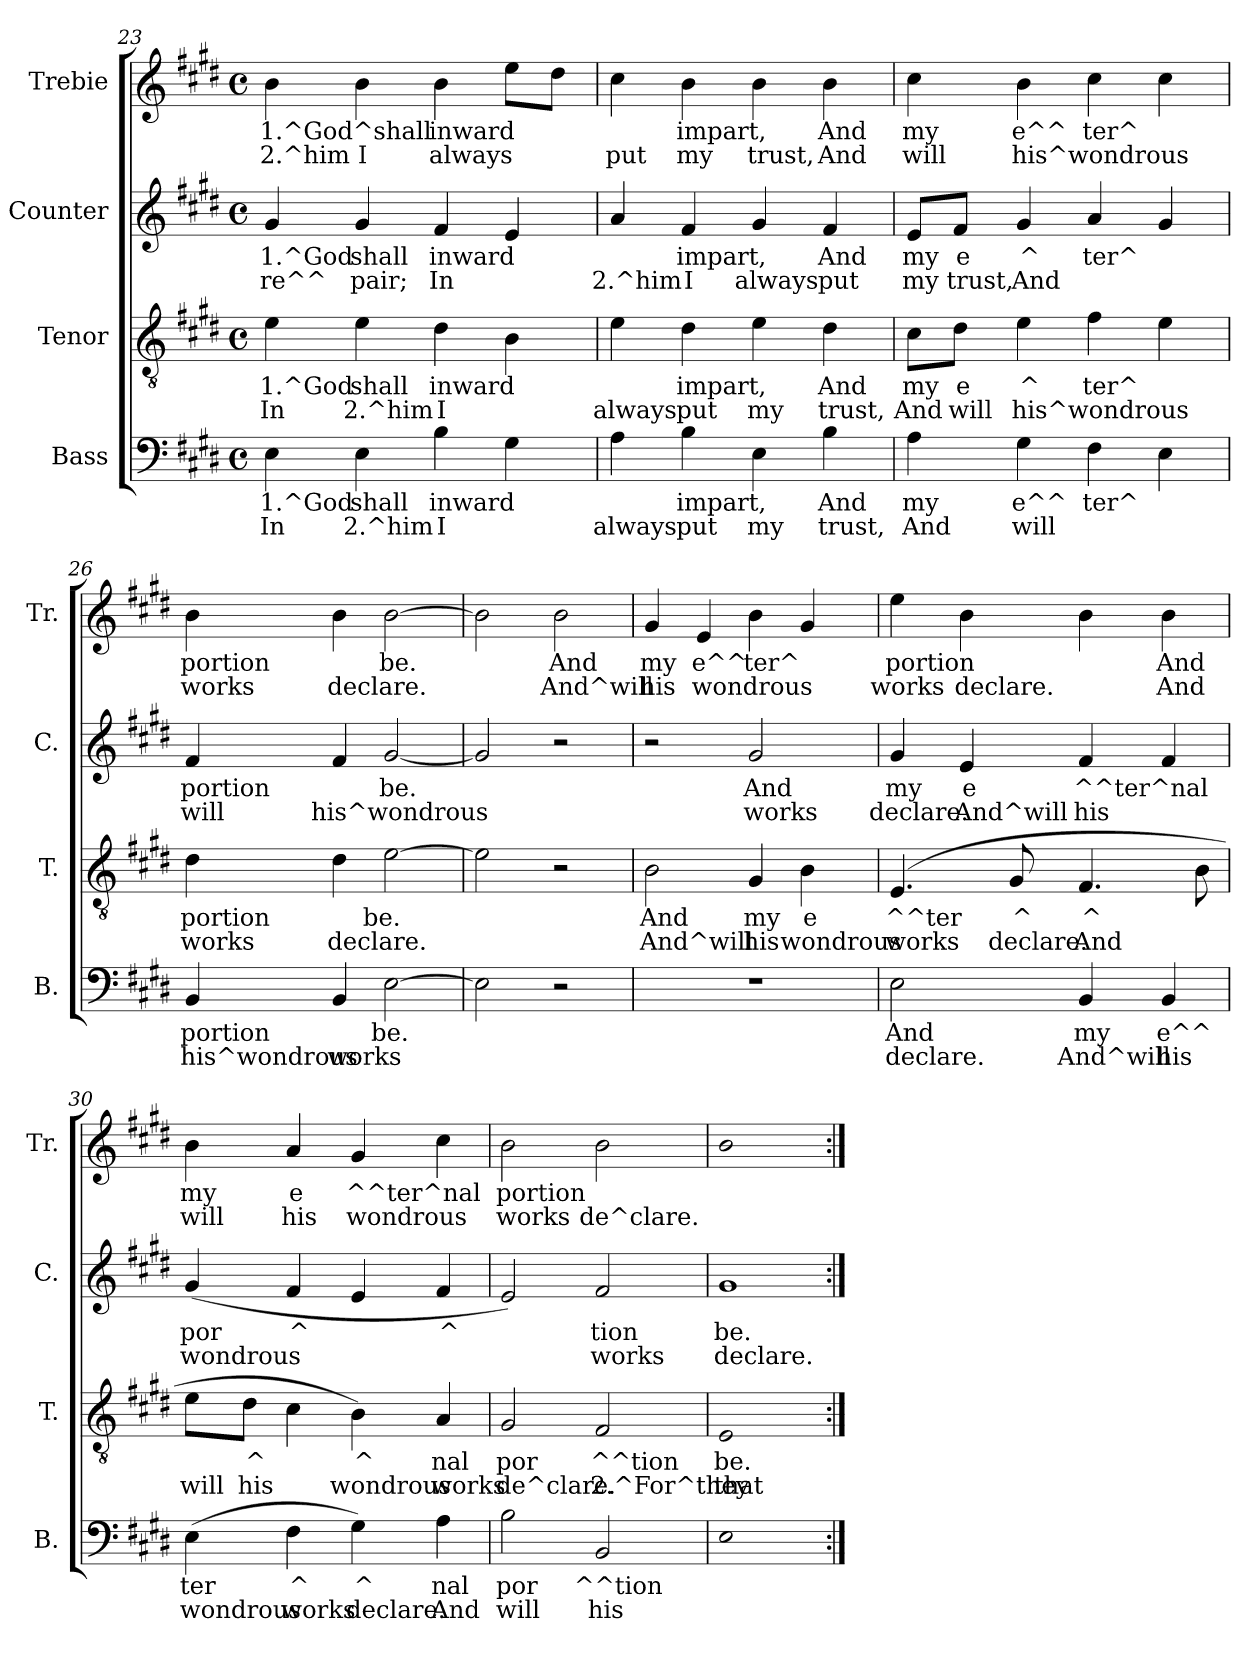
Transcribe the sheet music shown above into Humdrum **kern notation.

**kern	**text	**text	**kern	**text	**text	**kern	**text	**text	**kern	**text	**text
*part4	*part4	*part4	*part3	*part3	*part3	*part2	*part2	*part2	*part1	*part1	*part1
*staff4	*staff4	*staff4	*staff3	*staff3	*staff3	*staff2	*staff2	*staff2	*staff1	*staff1	*staff1
*I"Bass	*	*	*I"Tenor	*	*	*I"Counter	*	*	*I"Trebie	*	*
*I'B.	*	*	*I'T.	*	*	*I'C.	*	*	*I'Tr.	*	*
!!LO:PB:g=z
*clefF4	*	*	*clefGv2	*	*	*clefG2	*	*	*clefG2	*	*
*k[f#c#g#d#]	*	*	*k[f#c#g#d#]	*	*	*k[f#c#g#d#]	*	*	*k[f#c#g#d#]	*	*
*E:	*	*	*E:	*	*	*E:	*	*	*E:	*	*
*M4/4	*	*	*M4/4	*	*	*M4/4	*	*	*M4/4	*	*
*met(c)	*	*	*met(c)	*	*	*met(c)	*	*	*met(c)	*	*
=23	=23	=23	=23	=23	=23	=23	=23	=23	=23	=23	=23
!LO:N:head=solid	!LO:LY:b:rj	!LO:LY:b:rj	!LO:N:head=solid	!LO:LY:b:rj	!LO:LY:b:rj	!	!LO:LY:b:rj	!LO:LY:b:rj	!LO:N:head=solid	!LO:LY:b:rj	!LO:LY:b:rj
4E\	1.^God	In	4e\	1.^God	In	4g#/	1.^God	re^^	4b\	1.^God^shall	2.^him
!LO:N:head=solid	!LO:LY:b:rj	!LO:LY:b:rj	!LO:N:head=solid	!LO:LY:b:rj	!LO:LY:b:rj	!	!LO:LY:b:rj	!LO:LY:b:rj	!LO:N:head=solid	!	!LO:LY:b:rj
4E\	shall	2.^him	4e\	shall	2.^him	4g#/	shall	pair;	4b\	.	I
!	!LO:LY:b:rj	!LO:LY:b:rj	!LO:N:head=solid	!LO:LY:b:rj	!LO:LY:b:rj	!LO:N:head=solid	!LO:LY:b:rj	!LO:LY:b:rj	!LO:N:head=solid	!LO:LY:b:rj	!LO:LY:b:rj
4B\	inward	I	4d#\	inward	I	4f#/	inward	In	4b\	inward	always
!LO:N:head=solid	!	!	!LO:N:head=solid	!	!	!LO:N:head=solid	!	!	!LO:N:head=solid	!	!
4G#\	.	.	4B\	.	.	4e/	.	.	8ee\L	.	.
!	!	!	!	!	!	!	!	!	!LO:N:head=solid	!	!
.	.	.	.	.	.	.	.	.	8dd#\J	.	.
=24	=24	=24	=24	=24	=24	=24	=24	=24	=24	=24	=24
!LO:N:head=solid	!	!LO:LY:b:rj	!LO:N:head=solid	!	!LO:LY:b:rj	!LO:N:head=solid	!	!LO:LY:b:rj	!LO:N:head=solid	!	!LO:LY:b:rj
4A\	.	always	4e\	.	always	4a/	.	2.^him	4cc#\	.	put
!	!LO:LY:b:rj	!LO:LY:b:rj	!LO:N:head=solid	!LO:LY:b:rj	!LO:LY:b:rj	!LO:N:head=solid	!LO:LY:b:rj	!LO:LY:b:rj	!LO:N:head=solid	!LO:LY:b:rj	!LO:LY:b:rj
4B\	impart,	put	4d#\	impart,	put	4f#/	impart,	I	4b\	impart,	my
!LO:N:head=solid	!	!LO:LY:b:rj	!LO:N:head=solid	!	!LO:LY:b:rj	!	!	!LO:LY:b:rj	!LO:N:head=solid	!	!LO:LY:b:rj
4E\	.	my	4e\	.	my	4g#/	.	always	4b\	.	trust,
!	!LO:LY:b:rj	!LO:LY:b:rj	!LO:N:head=solid	!LO:LY:b:rj	!LO:LY:b:rj	!LO:N:head=solid	!LO:LY:b:rj	!LO:LY:b:rj	!LO:N:head=solid	!LO:LY:b:rj	!LO:LY:b:rj
4B\	And	trust,	4d#\	And	trust,	4f#/	And	put	4b\	And	And
=25	=25	=25	=25	=25	=25	=25	=25	=25	=25	=25	=25
!LO:N:head=solid	!LO:LY:b:rj	!LO:LY:b:rj	!LO:N:head=solid	!LO:LY:b:rj	!LO:LY:b:rj	!LO:N:head=solid	!LO:LY:b:rj	!LO:LY:b:rj	!LO:N:head=solid	!LO:LY:b:rj	!LO:LY:b:rj
4A\	my	And	8c#\L	my	And	8e/L	my	my	4cc#\	my	will
!	!	!	!LO:N:head=solid	!LO:LY:b:rj	!LO:LY:b:rj	!LO:N:head=solid	!LO:LY:b:rj	!LO:LY:b:rj	!	!	!
.	.	.	8d#\J	e	will	8f#/J	e	trust,	.	.	.
!LO:N:head=solid	!LO:LY:b:rj	!LO:LY:b:rj	!LO:N:head=solid	!LO:LY:b:rj	!LO:LY:b:rj	!	!LO:LY:b:rj	!LO:LY:b:rj	!LO:N:head=solid	!LO:LY:b:rj	!LO:LY:b:rj
4G#\	e^^	will	4e\	^	his^wondrous	4g#/	^	And	4b\	e^^	his^wondrous
!LO:N:head=solid	!LO:LY:b:rj	!	!LO:N:head=solid	!LO:LY:b:rj	!	!LO:N:head=solid	!LO:LY:b:rj	!	!LO:N:head=solid	!LO:LY:b:rj	!
4F#\	ter^	.	4f#\	ter^	.	4a/	ter^	.	4cc#\	ter^	.
!LO:N:head=solid	!	!	!LO:N:head=solid	!	!	!	!	!	!LO:N:head=solid	!	!
4E\	.	.	4e\	.	.	4g#/	.	.	4cc#\	.	.
=26	=26	=26	=26	=26	=26	=26	=26	=26	=26	=26	=26
!	!LO:LY:b:rj	!LO:LY:b:rj	!LO:N:head=solid	!LO:LY:b:rj	!LO:LY:b:rj	!LO:N:head=solid	!LO:LY:b:rj	!LO:LY:b:rj	!LO:N:head=solid	!LO:LY:b:rj	!LO:LY:b:rj
4BB/	portion	his^wondrous	4d#\	portion	works	4f#/	portion	will	4b\	portion	works
!	!	!LO:LY:b:rj	!LO:N:head=solid	!	!LO:LY:b:rj	!LO:N:head=solid	!	!LO:LY:b:rj	!LO:N:head=solid	!	!LO:LY:b:rj
4BB/	.	works	4d#\	.	declare.	4f#/	.	his^wondrous	4b\	.	declare.
!LO:N:head=open	!LO:LY:b:rj	!	!LO:N:head=open	!LO:LY:b:rj	!	!	!LO:LY:b:rj	!	!LO:N:head=open	!LO:LY:b:rj	!
[>2E\	be.	.	[>2e\	be.	.	[<2g#/	be.	.	[>2b\	be.	.
=27	=27	=27	=27	=27	=27	=27	=27	=27	=27	=27	=27
!LO:N:head=open	!	!	!LO:N:head=open	!	!	!	!	!	!LO:N:head=open	!	!
2E\]	.	.	2e\]	.	.	2g#/]	.	.	2b\]	.	.
!	!	!	!	!	!	!	!	!	!LO:N:head=open	!LO:LY:b:rj	!LO:LY:b:rj
2r	.	.	2r	.	.	2r	.	.	2b\	And	And^will
=28	=28	=28	=28	=28	=28	=28	=28	=28	=28	=28	=28
!	!	!	!LO:N:head=open	!LO:LY:b:rj	!LO:LY:b:rj	!	!	!	!	!LO:LY:b:rj	!LO:LY:b:rj
1r	.	.	2B\	And	And^will	2r	.	.	4g#/	my	his
!	!	!	!	!	!	!	!	!	!LO:N:head=solid	!LO:LY:b:rj	!LO:LY:b:rj
.	.	.	.	.	.	.	.	.	4e/	e^^	wondrous
!	!	!	!	!LO:LY:b:rj	!LO:LY:b:rj	!	!LO:LY:b:rj	!LO:LY:b:rj	!LO:N:head=solid	!LO:LY:b:rj	!
.	.	.	4G#/	my	his	2g#/	And	works	4b\	ter^	.
!	!	!	!LO:N:head=solid	!LO:LY:b:rj	!LO:LY:b:rj	!	!	!	!	!	!
.	.	.	4B\	e	wondrous	.	.	.	4g#/	.	.
=29	=29	=29	=29	=29	=29	=29	=29	=29	=29	=29	=29
!LO:N:head=open	!LO:LY:b:rj	!LO:LY:b:rj	!LO:N:head=solid	!LO:LY:b:rj	!LO:LY:b:rj	!	!LO:LY:b:rj	!LO:LY:b:rj	!LO:N:head=solid	!LO:LY:b:rj	!LO:LY:b:rj
2E\	And	declare.	(4.E/	^^ter	works	4g#/	my	declare.	4ee\	portion	works
!	!	!	!	!	!	!LO:N:head=solid	!LO:LY:b:rj	!LO:LY:b:rj	!LO:N:head=solid	!	!LO:LY:b:rj
.	.	.	.	.	.	4e/	e	And^will	4b\	.	declare.
!	!	!	!	!LO:LY:b:rj	!LO:LY:b:rj	!	!	!	!	!	!
.	.	.	8G#/	^	declare.	.	.	.	.	.	.
!	!LO:LY:b:rj	!LO:LY:b:rj	!LO:N:head=solid	!LO:LY:b:rj	!LO:LY:b:rj	!LO:N:head=solid	!LO:LY:b:rj	!LO:LY:b:rj	!LO:N:head=solid	!	!
4BB/	my	And^will	4.F#/	^	And	4f#/	^^ter^nal	his	4b\	.	.
!	!LO:LY:b:rj	!LO:LY:b:rj	!	!	!	!LO:N:head=solid	!	!	!LO:N:head=solid	!LO:LY:b:rj	!LO:LY:b:rj
4BB/	e^^	his	.	.	.	4f#/	.	.	4b\	And	And
!	!	!	!LO:N:head=solid	!	!	!	!	!	!	!	!
.	.	.	8B\	.	.	.	.	.	.	.	.
=30	=30	=30	=30	=30	=30	=30	=30	=30	=30	=30	=30
!LO:N:head=solid	!LO:LY:b:rj	!LO:LY:b:rj	!LO:N:head=solid	!	!LO:LY:b:rj	!	!LO:LY:b:rj	!LO:LY:b:rj	!LO:N:head=solid	!LO:LY:b:rj	!LO:LY:b:rj
(>4E\	ter	wondrous	8e\L	.	will	(<4g#/	por	wondrous	4b\	my	will
!	!	!	!LO:N:head=solid	!LO:LY:b:rj	!LO:LY:b:rj	!	!	!	!	!	!
.	.	.	8d#\J	^	his	.	.	.	.	.	.
!LO:N:head=solid	!LO:LY:b:rj	!LO:LY:b:rj	!LO:N:head=solid	!	!	!LO:N:head=solid	!LO:LY:b:rj	!	!LO:N:head=solid	!LO:LY:b:rj	!LO:LY:b:rj
4F#\	^	works	4c#\	.	.	4f#/	^	.	4a/	e	his
!LO:N:head=solid	!LO:LY:b:rj	!LO:LY:b:rj	!LO:N:head=solid	!LO:LY:b:rj	!LO:LY:b:rj	!LO:N:head=solid	!	!	!	!LO:LY:b:rj	!LO:LY:b:rj
4G#\)	^	declare.	4B\)	^	wondrous	4e/	.	.	4g#/	^^ter^nal	wondrous
!LO:N:head=solid	!LO:LY:b:rj	!LO:LY:b:rj	!LO:N:head=solid	!LO:LY:b:rj	!LO:LY:b:rj	!LO:N:head=solid	!LO:LY:b:rj	!	!LO:N:head=solid	!	!
4A\	nal	And	4A/	nal	works	4f#/	^	.	4cc#\	.	.
=31	=31	=31	=31	=31	=31	=31	=31	=31	=31	=31	=31
!	!LO:LY:b:rj	!LO:LY:b:rj	!	!LO:LY:b:rj	!LO:LY:b:rj	!LO:N:head=open	!	!	!LO:N:head=open	!LO:LY:b:rj	!LO:LY:b:rj
2B\	por	will	2G#/	por	de^clare.	2e/)	.	.	2b\	portion	works
!	!LO:LY:b:rj	!LO:LY:b:rj	!LO:N:head=open	!LO:LY:b:rj	!LO:LY:b:rj	!LO:N:head=open	!LO:LY:b:rj	!LO:LY:b:rj	!LO:N:head=open	!	!LO:LY:b:rj
2BB/	^^tion	his	2F#/	^^tion	2.^For^they	2f#/	tion	works	2b\	.	de^clare.
=32	=32	=32	=32	=32	=32	=32	=32	=32	=32	=32	=32
!LO:N:head=open	!	!	!LO:N:head=open	!LO:LY:b:rj	!LO:LY:b:rj	!	!LO:LY:b:rj	!LO:LY:b:rj	!LO:N:head=open	!	!
1E	.	.	1E	be.	that	1g#	be.	declare.	1b	.	.
=:|!	=:|!	=:|!	=:|!	=:|!	=:|!	=:|!	=:|!	=:|!	=:|!	=:|!	=:|!
*-	*-	*-	*-	*-	*-	*-	*-	*-	*-	*-	*-
